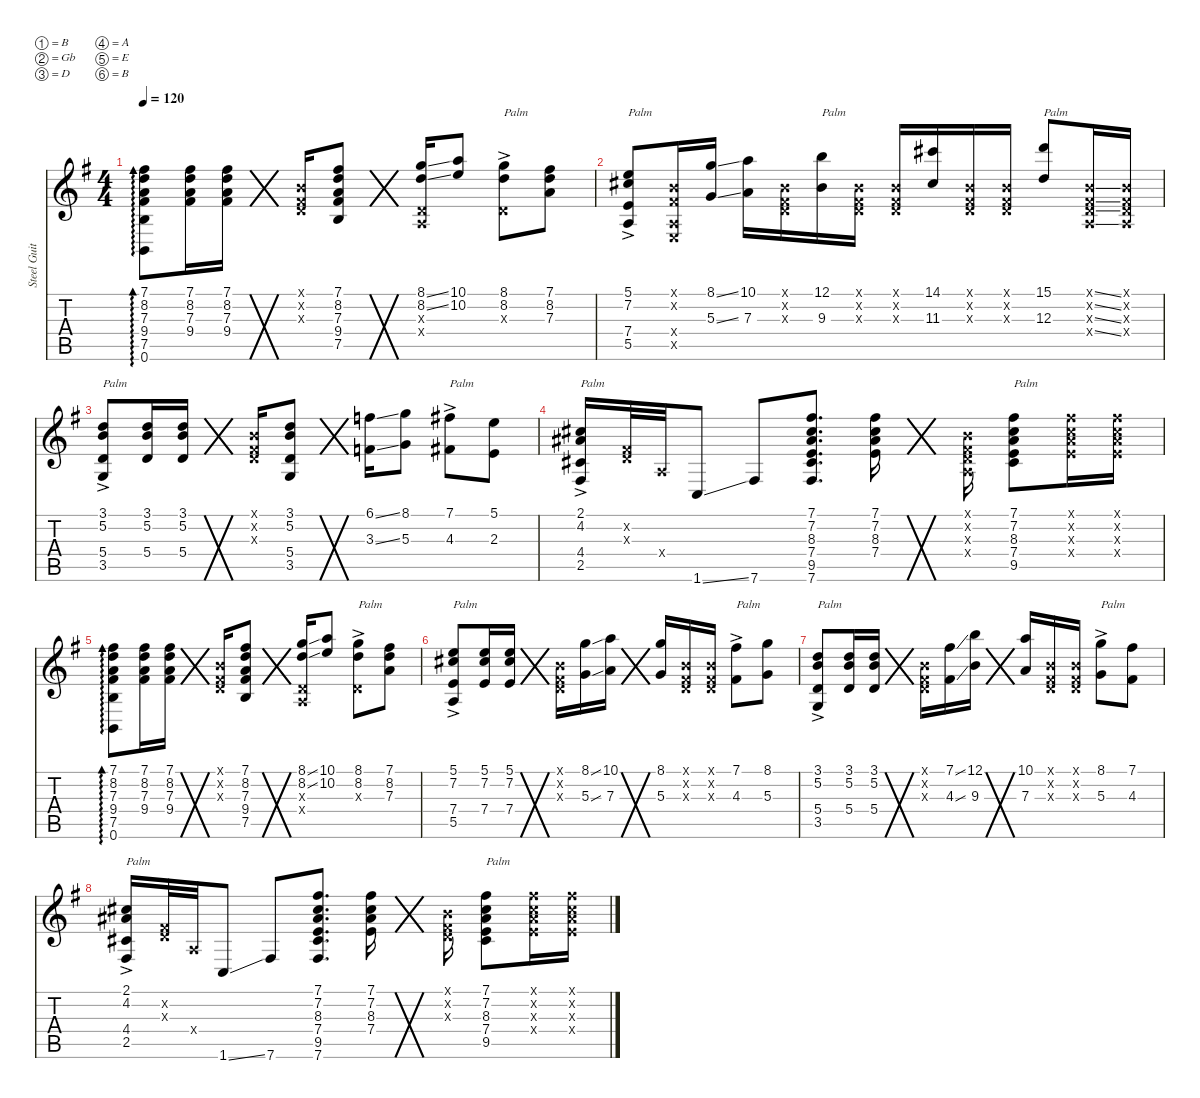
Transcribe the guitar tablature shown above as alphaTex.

\defaultSystemsLayout 4
\hideDynamics
\bracketExtendMode nobrackets
\otherSystemsTrackNameOrientation horizontal
\track ("Steel Guitar" "Steel Guit") {defaultSystemsLayout 2 instrument acousticguitarsteel}
\staff {score tabs}
\tuning (B3 Gb3 D3 A2 E2 B1)
\ts (4 4)
\tempo 120
\clef g2
\ks g
(0.6{acc forcenatural} 7.5{acc forcenatural} 9.4{acc #} 7.3{acc forcenatural} 8.2{acc forcenatural} 7.1{acc #}).8{ad 0 dy mf beam Down} (7.1{acc #} 8.2{acc forcenatural} 7.3{acc forcenatural} 9.4{acc #}).16{dy mp beam Down} (7.1{acc #} 8.2{acc forcenatural} 7.3{acc forcenatural} 9.4{acc #}).16{dy mf beam Down} ().16{ds beam Down} (0.1{x acc forcenatural} 0.2{x acc #} 0.3{x acc forcenatural}).16{beam Up} (7.1{acc #} 8.2{acc forcenatural} 7.3{acc forcenatural} 9.4{acc #} 7.5{acc forcenatural}).8{beam Up} ().16{ds beam Down} (8.1{ss acc forcenatural} 8.2{ss acc forcenatural} 0.3{x acc forcenatural} 0.4{x acc forcenatural}).16{beam Up} (10.1{acc forcenatural} 10.2{acc forcenatural}).8{beam Up} (8.1{acc forcenatural} 8.2{acc forcenatural} 0.3{ac x acc forcenatural}).8{txt "Palm" beam Down} (7.1{acc #} 8.2{acc forcenatural} 7.3{acc forcenatural}).8{beam Down} |
(5.5{ac acc forcenatural} 7.4{acc forcenatural} 7.2{acc #} 5.1{acc forcenatural}).8{txt "Palm" beam Up} (0.1{x acc forcenatural} 0.2{x acc #} 0.4{x acc forcenatural} 0.5{x acc forcenatural}).16{beam Up} (5.3{ss acc forcenatural} 8.1{ss acc forcenatural}).16{beam Up} (10.1{acc forcenatural} 7.3{acc forcenatural}).16{beam Down} (0.1{x acc forcenatural} 0.2{x acc #} 0.3{x acc forcenatural}).16{beam Down} (12.1{acc forcenatural} 9.3{acc forcenatural}).16{txt "Palm" beam Down} (0.1{x acc forcenatural} 0.2{x acc #} 0.3{x acc forcenatural}).16{beam Down} (0.2{x acc #} 0.1{x acc forcenatural} 0.3{x acc forcenatural}).16{beam Up} (14.1{acc #} 11.3{acc #}).16{beam Up} (0.1{x acc forcenatural} 0.2{x acc #} 0.3{x acc forcenatural}).16{beam Up} (0.2{x acc #} 0.1{x acc forcenatural} 0.3{x acc forcenatural}).16{beam Up} (15.1{acc forcenatural} 12.3{acc forcenatural}).8{txt "Palm" beam Up} (0.1{ss x acc forcenatural} 0.2{ss x acc #} 0.3{ss x acc forcenatural} 0.4{ss x acc forcenatural}).16{beam Up} (0.3{x acc forcenatural} 0.2{x acc #} 0.1{x acc forcenatural} 0.4{x acc forcenatural}).16{beam Up} |
(3.5{ac acc forcenatural} 5.4{acc forcenatural} 5.2{acc forcenatural} 3.1{acc forcenatural}).8{txt "Palm" beam Up} (5.2{acc forcenatural} 3.1{acc forcenatural} 5.4{acc forcenatural}).16{dy mp beam Up} (5.2{acc forcenatural} 3.1{acc forcenatural} 5.4{acc forcenatural}).16{dy mf beam Up} ().16{ds beam Down} (0.3{x acc forcenatural} 0.2{x acc #} 0.1{x acc forcenatural}).16{beam Up} (3.1{acc forcenatural} 5.2{acc forcenatural} 5.4{acc forcenatural} 3.5{acc forcenatural}).8{beam Up} ().16{ds beam Down} (6.1{ss acc forcenatural} 3.3{ss acc forcenatural}).16{beam Down} (8.1{acc forcenatural} 5.3{acc forcenatural}).8{beam Down} (7.1{acc #} 4.3{ac acc #}).8{txt "Palm" beam Down} (5.1{acc forcenatural} 2.3{acc forcenatural}).8{beam Down} |
(2.5{ac acc #} 4.4{acc #} 4.2{acc #} 2.1{acc #}).16{txt "Palm" beam Up} (0.3{x acc forcenatural} 0.2{x acc #}).32{beam Up} 0.4{x acc forcenatural}.32{beam Up} 1.6{ss acc forcenatural}.8{beam Up} 7.6{acc #}.8{beam Up} (7.1{acc #} 7.2{acc #} 8.3{acc #} 7.4{acc forcenatural} 9.5{acc #} 7.6{acc #}).8{d beam Up} (7.1{acc #} 7.2{acc #} 8.3{acc #} 7.4{acc forcenatural}).16{beam Down} ().16{ds beam Down} (0.1{x acc forcenatural} 0.2{x acc #} 0.3{x acc forcenatural} 0.4{x acc forcenatural}).16{beam Down} (7.1{acc #} 7.2{acc #} 8.3{acc #} 7.4{acc forcenatural} 9.5{acc #}).8{txt "Palm" beam Down} (7.1{x acc #} 7.2{x acc #} 8.3{x acc #} 7.4{x acc forcenatural}).16{beam Down} (7.1{x acc #} 7.2{x acc #} 8.3{x acc #} 7.4{x acc forcenatural}).16{beam Down} |
(7.1{acc #} 8.2{acc forcenatural} 7.3{acc forcenatural} 9.4{acc #} 7.5{acc forcenatural} 0.6{acc forcenatural}).8{ad 0 beam Down} (7.1{acc #} 8.2{acc forcenatural} 7.3{acc forcenatural} 9.4{acc #}).16{beam Down} (7.1{acc #} 8.2{acc forcenatural} 7.3{acc forcenatural} 9.4{acc #}).16{beam Down} ().16{ds beam Down} (0.1{x acc forcenatural} 0.2{x acc #} 0.3{x acc forcenatural}).16{beam Up} (7.1{acc #} 8.2{acc forcenatural} 7.3{acc forcenatural} 9.4{acc #} 7.5{acc forcenatural}).8{beam Up} ().16{ds beam Down} (8.1{ss acc forcenatural} 8.2{ss acc forcenatural} 0.3{x acc forcenatural} 0.4{x acc forcenatural}).16{beam Up} (10.1{acc forcenatural} 10.2{acc forcenatural}).8{beam Up} (8.1{acc forcenatural} 8.2{acc forcenatural} 0.3{ac x acc forcenatural}).8{txt "Palm" beam Down} (7.1{acc #} 8.2{acc forcenatural} 7.3{acc forcenatural}).8{beam Down} |
(5.5{ac acc forcenatural} 7.4{acc forcenatural} 7.2{acc #} 5.1{acc forcenatural}).8{txt "Palm" beam Up} (7.2{acc #} 5.1{acc forcenatural} 7.4{acc forcenatural}).16{dy mp beam Up} (7.2{acc #} 5.1{acc forcenatural} 7.4{acc forcenatural}).16{dy mf beam Up} ().16{ds beam Down} (0.1{x acc forcenatural} 0.2{x acc #} 0.3{x acc forcenatural}).16{beam Down} (8.1{ss acc forcenatural} 5.3{ss acc forcenatural}).16{beam Down} (10.1{acc forcenatural} 7.3{acc forcenatural}).16{beam Down} ().16{ds beam Down} (8.1{acc forcenatural} 5.3{acc forcenatural}).16{beam Up} (0.1{x acc forcenatural} 0.2{x acc #} 0.3{x acc forcenatural}).16{beam Up} (0.3{x acc forcenatural} 0.2{x acc #} 0.1{x acc forcenatural}).16{beam Up} (7.1{acc #} 4.3{ac acc #}).8{txt "Palm" beam Down} (8.1{acc forcenatural} 5.3{acc forcenatural}).8{beam Down} |
(3.1{acc forcenatural} 5.2{acc forcenatural} 5.4{acc forcenatural} 3.5{ac acc forcenatural}).8{txt "Palm" beam Up} (5.2{acc forcenatural} 3.1{acc forcenatural} 5.4{acc forcenatural}).16{dy mp beam Up} (5.2{acc forcenatural} 3.1{acc forcenatural} 5.4{acc forcenatural}).16{dy mf beam Up} ().16{ds beam Down} (0.1{x acc forcenatural} 0.2{x acc #} 0.3{x acc forcenatural}).16{beam Down} (7.1{ss acc #} 4.3{ss acc #}).16{beam Down} (12.1{acc forcenatural} 9.3{acc forcenatural}).16{beam Down} ().16{ds beam Down} (10.1{acc forcenatural} 7.3{acc forcenatural}).16{beam Up} (0.1{x acc forcenatural} 0.2{x acc #} 0.3{x acc forcenatural}).16{beam Up} (0.3{x acc forcenatural} 0.2{x acc #} 0.1{x acc forcenatural}).16{beam Up} (8.1{acc forcenatural} 5.3{ac acc forcenatural}).8{txt "Palm" beam Down} (7.1{acc #} 4.3{acc #}).8{beam Down} |
(2.5{ac acc #} 4.4{acc #} 4.2{acc #} 2.1{acc #}).16{txt "Palm" beam Up} (0.3{x acc forcenatural} 0.2{x acc #}).32{beam Up} 0.4{x acc forcenatural}.32{beam Up} 1.6{ss acc forcenatural}.8{beam Up} 7.6{acc #}.8{beam Up} (7.1{acc #} 7.2{acc #} 8.3{acc #} 7.4{acc forcenatural} 9.5{acc #} 7.6{acc #}).8{d beam Up} (7.1{acc #} 7.2{acc #} 8.3{acc #} 7.4{acc forcenatural}).16{beam Down} ().16{ds beam Down} (0.1{x acc forcenatural} 0.2{x acc #} 0.3{x acc forcenatural}).16{beam Down} (7.1{acc #} 7.2{acc #} 8.3{acc #} 7.4{acc forcenatural} 9.5{acc #}).8{txt "Palm" beam Down} (7.1{x acc #} 7.2{x acc #} 8.3{x acc #} 7.4{x acc forcenatural}).16{beam Down} (7.1{x acc #} 7.2{x acc #} 8.3{x acc #} 7.4{x acc forcenatural}).16{beam Down}
